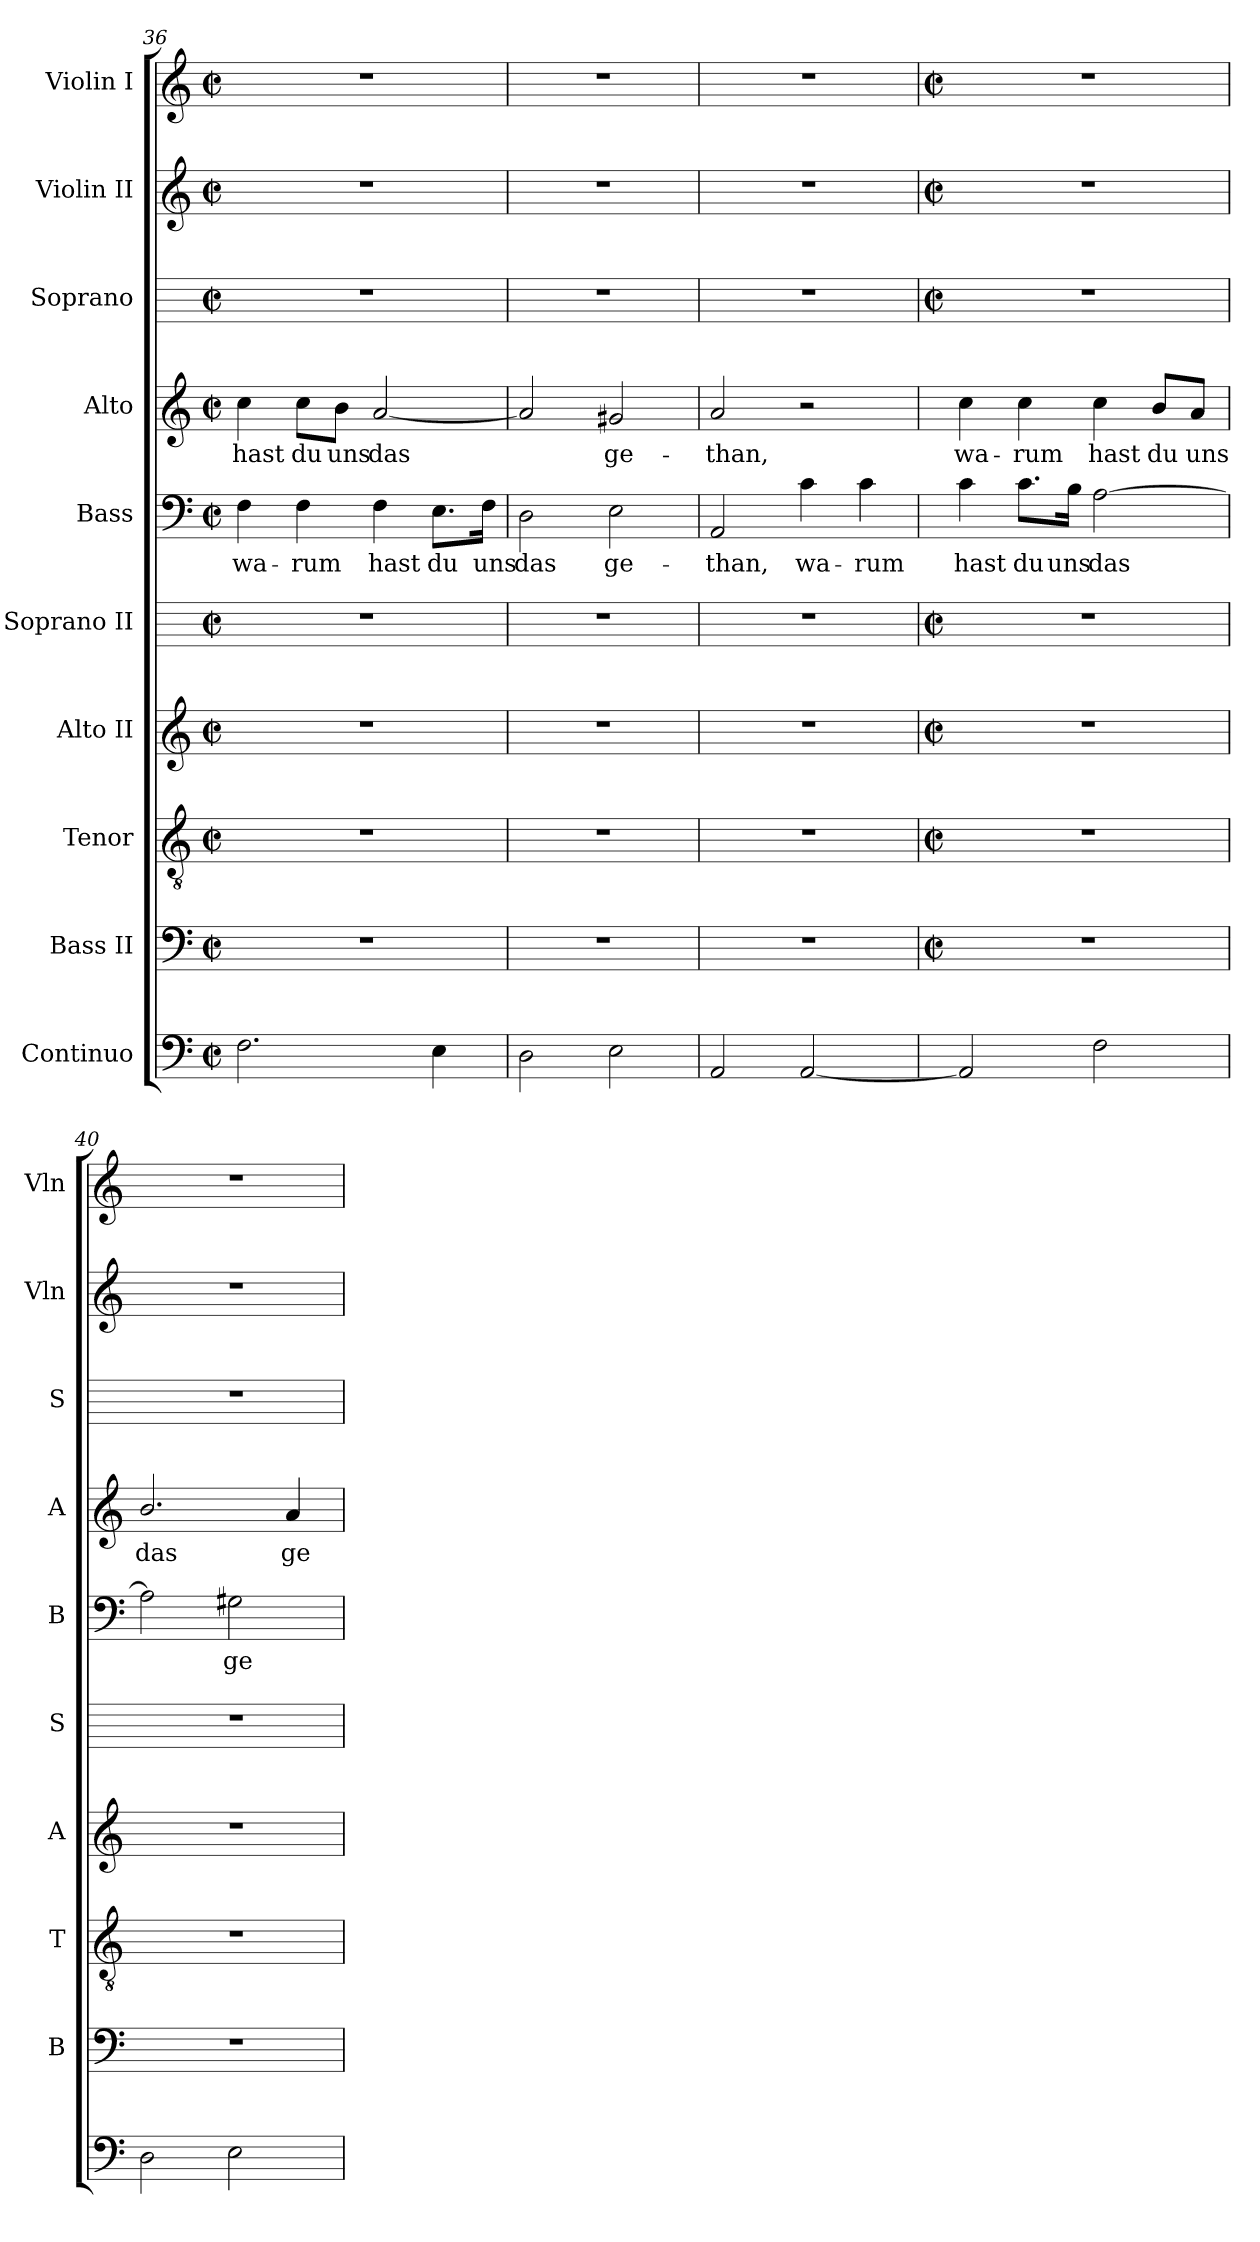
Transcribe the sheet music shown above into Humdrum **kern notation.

**kern	**kern	**kern	**kern	**kern	**kern	**text	**kern	**text	**kern	**kern	**kern
*part10	*part9	*part8	*part7	*part6	*part5	*part5	*part4	*part4	*part3	*part2	*part1
*staff10	*staff9	*staff8	*staff7	*staff6	*staff5	*staff5	*staff4	*staff4	*staff3	*staff2	*staff1
*I"Continuo	*I"Bass II	*I"Tenor	*I"Alto II	*I"Soprano II	*I"Bass	*	*I"Alto	*	*I"Soprano	*I"Violin II	*I"Violin I
*	*I'B	*I'T	*I'A	*I'S	*I'B	*	*I'A	*	*I'S	*I'Vln	*I'Vln
*clefF4	*clefF4	*clefGv2	*clefG2	*	*clefF4	*	*clefG2	*	*	*clefG2	*clefG2
*k[]	*k[]	*k[]	*k[]	*	*k[]	*	*k[]	*	*	*k[]	*k[]
*C:	*C:	*C:	*C:	*	*C:	*	*C:	*	*	*C:	*C:
*M2/2	*M2/2	*M2/2	*M2/2	*M2/2	*M2/2	*	*M2/2	*	*M2/2	*M2/2	*M2/2
*met(c|)	*met(c|)	*met(c|)	*met(c|)	*met(c|)	*met(c|)	*	*met(c|)	*	*met(c|)	*met(c|)	*met(c|)
=36	=36	=36	=36	=36	=36	=36	=36	=36	=36	=36	=36
!	!	!	!	!	!	!LO:LY:b	!	!LO:LY:b	!	!	!
2.F	1r	1r	1r	1r	4F	wa-	4cc	hast	1r	1r	1r
!	!	!	!	!	!	!LO:LY:b	!	!LO:LY:b	!	!	!
.	.	.	.	.	4F	-rum	8cc\L	du	.	.	.
!	!	!	!	!	!	!	!	!LO:LY:b	!	!	!
.	.	.	.	.	.	.	8b\J	uns	.	.	.
!	!	!	!	!	!	!LO:LY:b	!	!LO:LY:b	!	!	!
.	.	.	.	.	4F	hast	[2a	das	.	.	.
!	!	!	!	!	!	!LO:LY:b	!	!	!	!	!
4E	.	.	.	.	8.E\L	du	.	.	.	.	.
!	!	!	!	!	!	!LO:LY:b	!	!	!	!	!
.	.	.	.	.	16F\Jk	uns	.	.	.	.	.
=37	=37	=37	=37	=37	=37	=37	=37	=37	=37	=37	=37
!	!	!	!	!	!	!LO:LY:b	!	!	!	!	!
2D	1r	1r	1r	1r	2D	das	2a]	.	1r	1r	1r
!	!	!	!	!	!	!LO:LY:b	!	!LO:LY:b	!	!	!
2E	.	.	.	.	2E	ge-	2g#X	ge-	.	.	.
=38	=38	=38	=38	=38	=38	=38	=38	=38	=38	=38	=38
!	!	!	!	!	!	!LO:LY:b	!	!LO:LY:b	!	!	!
2AA	1r	1r	1r	1r	2AA	-than,	2a	-than,	1r	1r	1r
!	!	!	!	!	!	!LO:LY:b	!	!	!	!	!
[2AA	.	.	.	.	4c	wa-	2r	.	.	.	.
!	!	!	!	!	!	!LO:LY:b	!	!	!	!	!
.	.	.	.	.	4c	-rum	.	.	.	.	.
!!LO:LB:g=z
=39	=39	=39	=39	=39	=39	=39	=39	=39	=39	=39	=39
*	*M2/2	*M2/2	*M2/2	*M2/2	*	*	*	*	*M2/2	*M2/2	*M2/2
*	*met(c|)	*met(c|)	*met(c|)	*met(c|)	*	*	*	*	*met(c|)	*met(c|)	*met(c|)
!	!	!	!	!	!	!LO:LY:b	!	!LO:LY:b	!	!	!
2AA]	1r	1r	1r	1r	4c	hast	4cc	wa-	1r	1r	1r
!	!	!	!	!	!	!LO:LY:b	!	!LO:LY:b	!	!	!
.	.	.	.	.	8.c\L	du	4cc	-rum	.	.	.
!	!	!	!	!	!	!LO:LY:b	!	!	!	!	!
.	.	.	.	.	16B\Jk	uns	.	.	.	.	.
!	!	!	!	!	!	!LO:LY:b	!	!LO:LY:b	!	!	!
2F	.	.	.	.	[2A	das	4cc	hast	.	.	.
!	!	!	!	!	!	!	!	!LO:LY:b	!	!	!
.	.	.	.	.	.	.	8b/L	du	.	.	.
!	!	!	!	!	!	!	!	!LO:LY:b	!	!	!
.	.	.	.	.	.	.	8a/J	uns	.	.	.
=40	=40	=40	=40	=40	=40	=40	=40	=40	=40	=40	=40
!	!	!	!	!	!	!	!	!LO:LY:b	!	!	!
2D	1r	1r	1r	1r	2A]	.	2.b/	das	1r	1r	1r
!	!	!	!	!	!	!LO:LY:b	!	!	!	!	!
2E	.	.	.	.	2G#X	ge-	.	.	.	.	.
!	!	!	!	!	!	!	!	!LO:LY:b	!	!	!
.	.	.	.	.	.	.	4a	ge-	.	.	.
=	=	=	=	=	=	=	=	=	=	=	=
*-	*-	*-	*-	*-	*-	*-	*-	*-	*-	*-	*-
